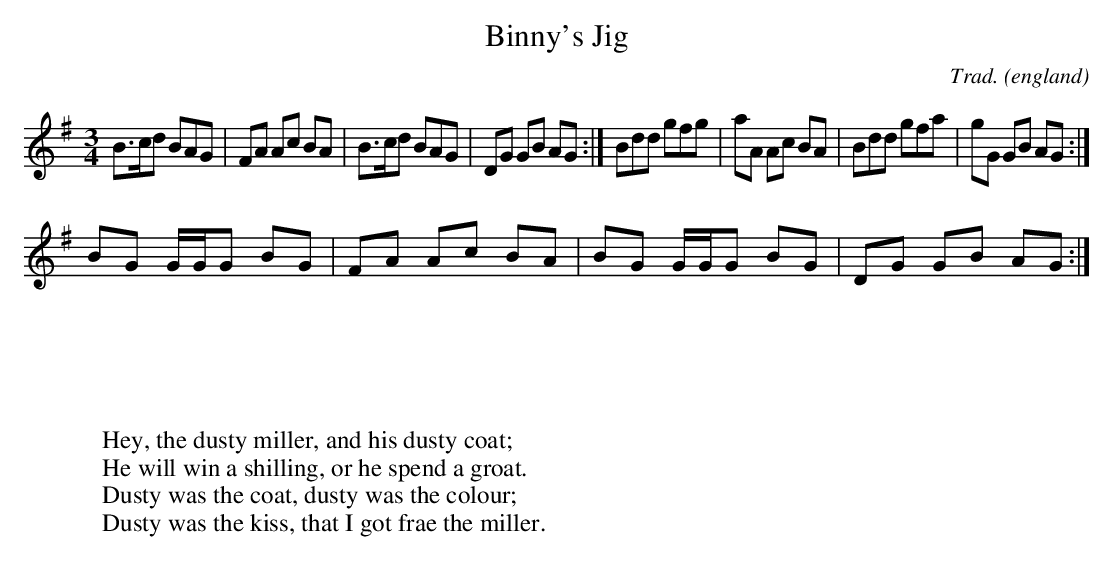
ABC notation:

X:1
T:Binny's Jig         % an alternative title
O:england
C:Trad.               % traditional
M:3/4                 % meter
E:8                   % note spacing
K:G                   % key
B>cd BAG|FA Ac BA|B>cd BAG|DG GB AG:|\
Bdd gfg|aA Ac BA|Bdd gfa|gG GB AG:|
BG G/2G/2G BG|FA Ac BA|BG G/2G/2G BG|DG GB AG:|
W:Hey, the dusty miller, and his dusty coat;
W:He will win a shilling, or he spend a groat.
W:Dusty was the coat, dusty was the colour;
W:Dusty was the kiss, that I got frae the miller.
\bigskip              % a bit of space
M:6/8                 % default meter for the following tunes
